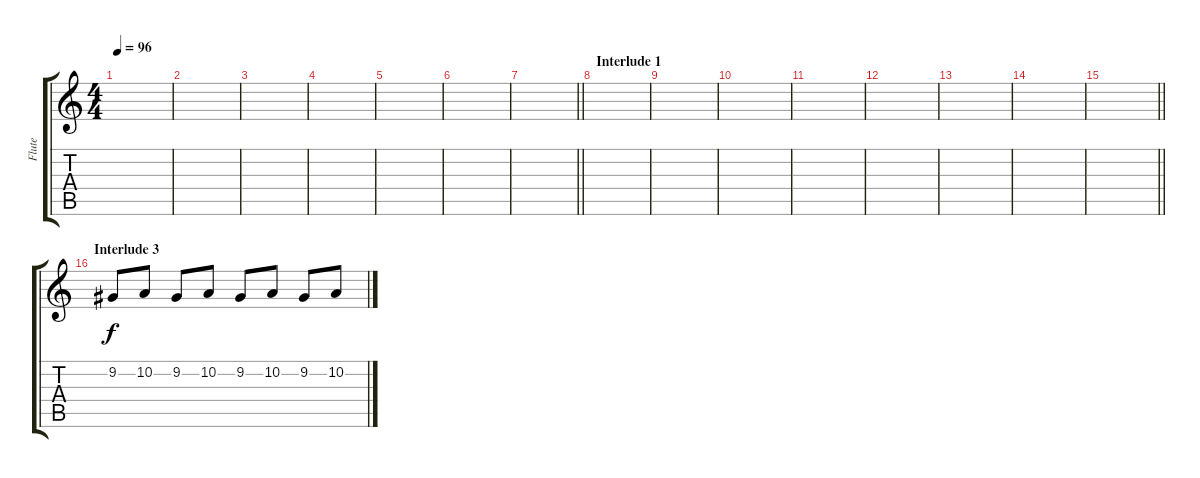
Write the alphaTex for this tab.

\track ("Flute" "Flute") {instrument flute}
\staff {score tabs}
\tuning (E4 B3 G3 D3 A2 E2) {hide}
\ts (4 4)
\tempo 96
\clef g2
\ks c
|
|
|
|
|
|
\barLineRight lightlight
|
\section ("" "Interlude 1")
|
|
|
|
|
|
|
\barLineRight lightlight
|
\section ("" "Interlude 3")
9.2.8 10.2.8 9.2.8 10.2.8 9.2.8 10.2.8 9.2.8 10.2.8
